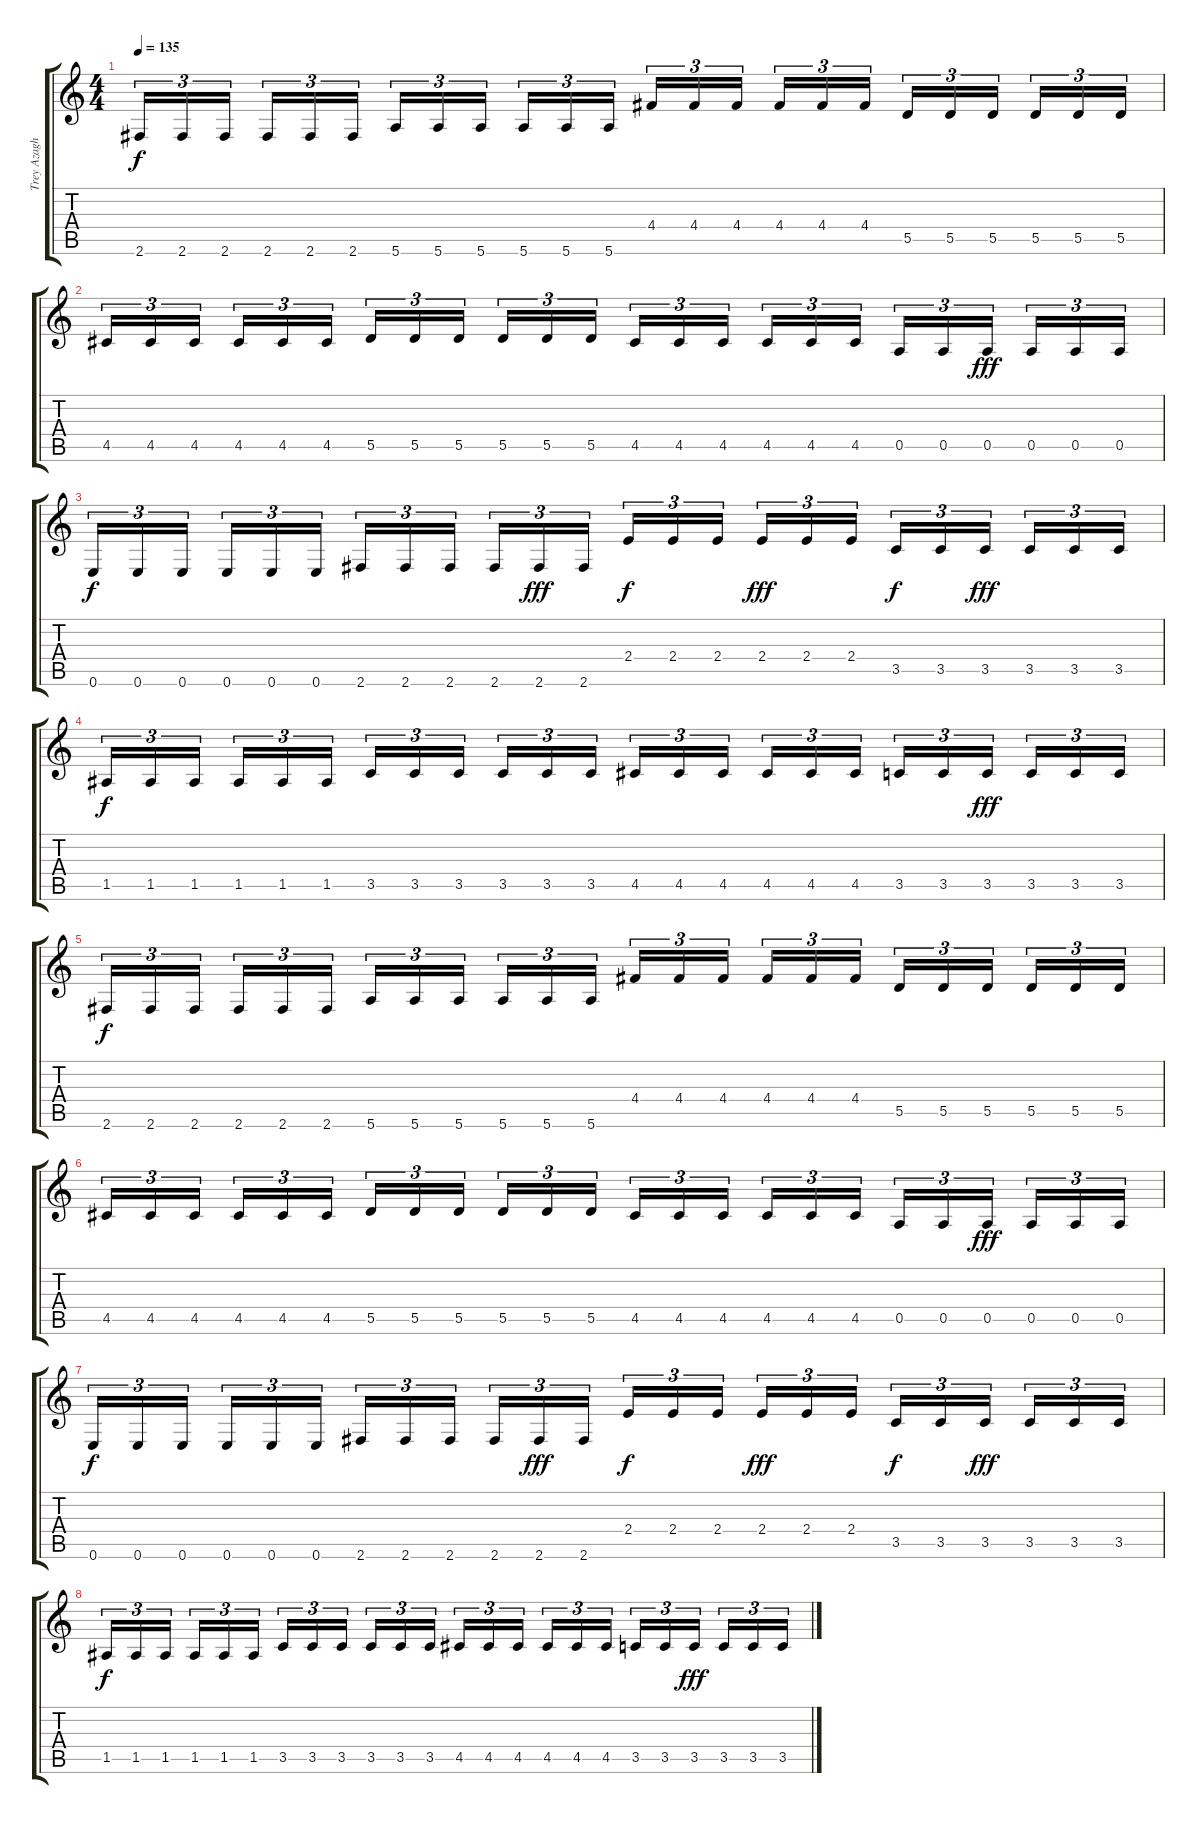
\track ("Trey Azaghtoth" "Trey Azagh") {instrument distortionguitar}
\staff {score tabs}
\tuning (E4 B3 G3 D3 A2 E2) {hide}
\ts (4 4)
\tempo 135
\clef g2
\ks c
2.6.16{tu (3 2) dy f} 2.6.16{tu (3 2)} 2.6.16{tu (3 2) beam splitsecondary} 2.6.16{tu (3 2)} 2.6.16{tu (3 2)} 2.6.16{tu (3 2)} 5.6.16{tu (3 2)} 5.6.16{tu (3 2)} 5.6.16{tu (3 2) beam splitsecondary} 5.6.16{tu (3 2)} 5.6.16{tu (3 2)} 5.6.16{tu (3 2)} 4.4.16{tu (3 2)} 4.4.16{tu (3 2)} 4.4.16{tu (3 2) beam splitsecondary} 4.4.16{tu (3 2)} 4.4.16{tu (3 2)} 4.4.16{tu (3 2)} 5.5.16{tu (3 2)} 5.5.16{tu (3 2)} 5.5.16{tu (3 2) beam splitsecondary} 5.5.16{tu (3 2)} 5.5.16{tu (3 2)} 5.5.16{tu (3 2)} |
4.5.16{tu (3 2)} 4.5.16{tu (3 2)} 4.5.16{tu (3 2) beam splitsecondary} 4.5.16{tu (3 2)} 4.5.16{tu (3 2)} 4.5.16{tu (3 2)} 5.5.16{tu (3 2)} 5.5.16{tu (3 2)} 5.5.16{tu (3 2) beam splitsecondary} 5.5.16{tu (3 2)} 5.5.16{tu (3 2)} 5.5.16{tu (3 2)} 4.5.16{tu (3 2)} 4.5.16{tu (3 2)} 4.5.16{tu (3 2) beam splitsecondary} 4.5.16{tu (3 2)} 4.5.16{tu (3 2)} 4.5.16{tu (3 2)} 0.5.16{tu (3 2)} 0.5.16{tu (3 2)} 0.5.16{tu (3 2) dy fff beam splitsecondary} 0.5.16{tu (3 2)} 0.5.16{tu (3 2)} 0.5.16{tu (3 2)} |
0.6.16{tu (3 2) dy f} 0.6.16{tu (3 2)} 0.6.16{tu (3 2) beam splitsecondary} 0.6.16{tu (3 2)} 0.6.16{tu (3 2)} 0.6.16{tu (3 2)} 2.6.16{tu (3 2)} 2.6.16{tu (3 2)} 2.6.16{tu (3 2) beam splitsecondary} 2.6.16{tu (3 2)} 2.6.16{tu (3 2) dy fff} 2.6.16{tu (3 2)} 2.4.16{tu (3 2) dy f} 2.4.16{tu (3 2)} 2.4.16{tu (3 2) beam splitsecondary} 2.4.16{tu (3 2) dy fff} 2.4.16{tu (3 2)} 2.4.16{tu (3 2)} 3.5.16{tu (3 2) dy f} 3.5.16{tu (3 2)} 3.5.16{tu (3 2) dy fff beam splitsecondary} 3.5.16{tu (3 2)} 3.5.16{tu (3 2)} 3.5.16{tu (3 2)} |
1.5.16{tu (3 2) dy f} 1.5.16{tu (3 2)} 1.5.16{tu (3 2) beam splitsecondary} 1.5.16{tu (3 2)} 1.5.16{tu (3 2)} 1.5.16{tu (3 2)} 3.5.16{tu (3 2)} 3.5.16{tu (3 2)} 3.5.16{tu (3 2) beam splitsecondary} 3.5.16{tu (3 2)} 3.5.16{tu (3 2)} 3.5.16{tu (3 2)} 4.5.16{tu (3 2)} 4.5.16{tu (3 2)} 4.5.16{tu (3 2) beam splitsecondary} 4.5.16{tu (3 2)} 4.5.16{tu (3 2)} 4.5.16{tu (3 2)} 3.5.16{tu (3 2)} 3.5.16{tu (3 2)} 3.5.16{tu (3 2) dy fff beam splitsecondary} 3.5.16{tu (3 2)} 3.5.16{tu (3 2)} 3.5.16{tu (3 2)} |
2.6.16{tu (3 2) dy f} 2.6.16{tu (3 2)} 2.6.16{tu (3 2) beam splitsecondary} 2.6.16{tu (3 2)} 2.6.16{tu (3 2)} 2.6.16{tu (3 2)} 5.6.16{tu (3 2)} 5.6.16{tu (3 2)} 5.6.16{tu (3 2) beam splitsecondary} 5.6.16{tu (3 2)} 5.6.16{tu (3 2)} 5.6.16{tu (3 2)} 4.4.16{tu (3 2)} 4.4.16{tu (3 2)} 4.4.16{tu (3 2) beam splitsecondary} 4.4.16{tu (3 2)} 4.4.16{tu (3 2)} 4.4.16{tu (3 2)} 5.5.16{tu (3 2)} 5.5.16{tu (3 2)} 5.5.16{tu (3 2) beam splitsecondary} 5.5.16{tu (3 2)} 5.5.16{tu (3 2)} 5.5.16{tu (3 2)} |
4.5.16{tu (3 2)} 4.5.16{tu (3 2)} 4.5.16{tu (3 2) beam splitsecondary} 4.5.16{tu (3 2)} 4.5.16{tu (3 2)} 4.5.16{tu (3 2)} 5.5.16{tu (3 2)} 5.5.16{tu (3 2)} 5.5.16{tu (3 2) beam splitsecondary} 5.5.16{tu (3 2)} 5.5.16{tu (3 2)} 5.5.16{tu (3 2)} 4.5.16{tu (3 2)} 4.5.16{tu (3 2)} 4.5.16{tu (3 2) beam splitsecondary} 4.5.16{tu (3 2)} 4.5.16{tu (3 2)} 4.5.16{tu (3 2)} 0.5.16{tu (3 2)} 0.5.16{tu (3 2)} 0.5.16{tu (3 2) dy fff beam splitsecondary} 0.5.16{tu (3 2)} 0.5.16{tu (3 2)} 0.5.16{tu (3 2)} |
0.6.16{tu (3 2) dy f} 0.6.16{tu (3 2)} 0.6.16{tu (3 2) beam splitsecondary} 0.6.16{tu (3 2)} 0.6.16{tu (3 2)} 0.6.16{tu (3 2)} 2.6.16{tu (3 2)} 2.6.16{tu (3 2)} 2.6.16{tu (3 2) beam splitsecondary} 2.6.16{tu (3 2)} 2.6.16{tu (3 2) dy fff} 2.6.16{tu (3 2)} 2.4.16{tu (3 2) dy f} 2.4.16{tu (3 2)} 2.4.16{tu (3 2) beam splitsecondary} 2.4.16{tu (3 2) dy fff} 2.4.16{tu (3 2)} 2.4.16{tu (3 2)} 3.5.16{tu (3 2) dy f} 3.5.16{tu (3 2)} 3.5.16{tu (3 2) dy fff beam splitsecondary} 3.5.16{tu (3 2)} 3.5.16{tu (3 2)} 3.5.16{tu (3 2)} |
1.5.16{tu (3 2) dy f} 1.5.16{tu (3 2)} 1.5.16{tu (3 2) beam splitsecondary} 1.5.16{tu (3 2)} 1.5.16{tu (3 2)} 1.5.16{tu (3 2)} 3.5.16{tu (3 2)} 3.5.16{tu (3 2)} 3.5.16{tu (3 2) beam splitsecondary} 3.5.16{tu (3 2)} 3.5.16{tu (3 2)} 3.5.16{tu (3 2)} 4.5.16{tu (3 2)} 4.5.16{tu (3 2)} 4.5.16{tu (3 2) beam splitsecondary} 4.5.16{tu (3 2)} 4.5.16{tu (3 2)} 4.5.16{tu (3 2)} 3.5.16{tu (3 2)} 3.5.16{tu (3 2)} 3.5.16{tu (3 2) dy fff beam splitsecondary} 3.5.16{tu (3 2)} 3.5.16{tu (3 2)} 3.5.16{tu (3 2)}
